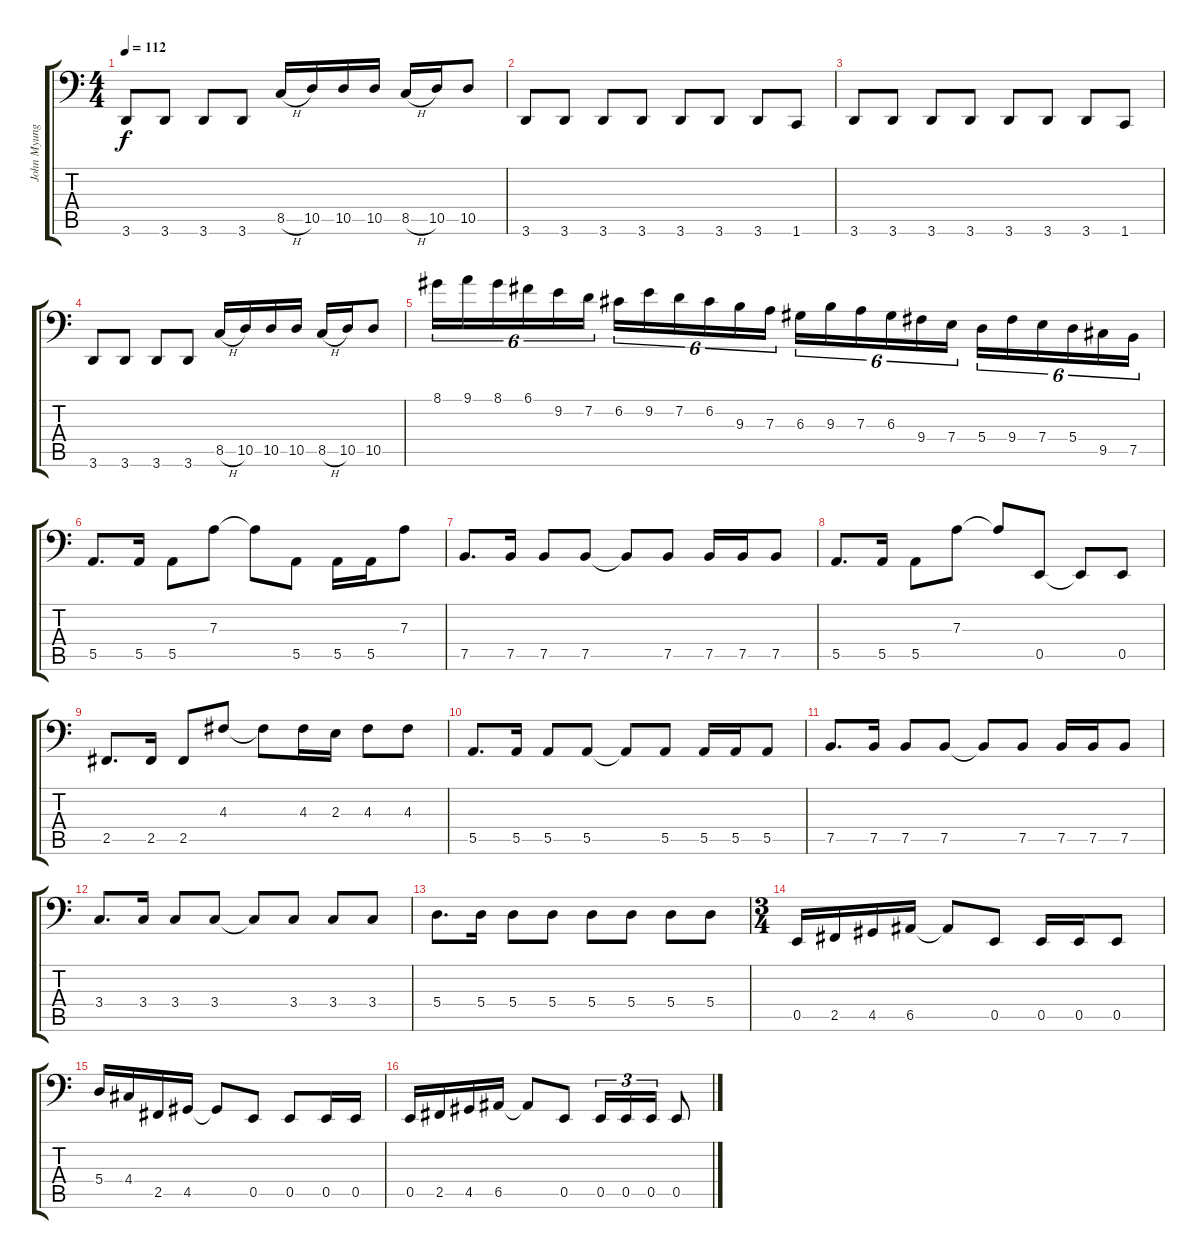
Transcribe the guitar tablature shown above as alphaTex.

\track ("John Myung" "John Myung") {instrument electricbassfinger}
\staff {score tabs}
\tuning (C3 G2 D2 A1 E1 B0) {hide}
\ts (4 4)
\tempo 112
\clef f4
\ks c
3.6.8{dy f} 3.6.8 3.6.8 3.6.8 8.5{h}.16 10.5.16 10.5.16 10.5.16 8.5{h}.16 10.5.16 10.5.8 |
3.6.8 3.6.8 3.6.8 3.6.8 3.6.8 3.6.8 3.6.8 1.6.8 |
3.6.8 3.6.8 3.6.8 3.6.8 3.6.8 3.6.8 3.6.8 1.6.8 |
3.6.8 3.6.8 3.6.8 3.6.8 8.5{h}.16 10.5.16 10.5.16 10.5.16 8.5{h}.16 10.5.16 10.5.8 |
8.1.16{tu (6 4)} 9.1.16{tu (6 4)} 8.1.16{tu (6 4)} 6.1.16{tu (6 4)} 9.2.16{tu (6 4)} 7.2.16{tu (6 4)} 6.2.16{tu (6 4)} 9.2.16{tu (6 4)} 7.2.16{tu (6 4)} 6.2.16{tu (6 4)} 9.3.16{tu (6 4)} 7.3.16{tu (6 4)} 6.3.16{tu (6 4)} 9.3.16{tu (6 4)} 7.3.16{tu (6 4)} 6.3.16{tu (6 4)} 9.4.16{tu (6 4)} 7.4.16{tu (6 4)} 5.4.16{tu (6 4)} 9.4.16{tu (6 4)} 7.4.16{tu (6 4)} 5.4.16{tu (6 4)} 9.5.16{tu (6 4)} 7.5.16{tu (6 4)} |
5.5.8{d} 5.5.16 5.5.8 7.3.8 7.3{t}.8 5.5.8 5.5.16 5.5.16 7.3.8 |
7.5.8{d} 7.5.16 7.5.8 7.5.8 7.5{t}.8 7.5.8 7.5.16 7.5.16 7.5.8 |
5.5.8{d} 5.5.16 5.5.8 7.3.8 7.3{t}.8 0.5.8 0.5{t}.8 0.5.8 |
2.5.8{d} 2.5.16 2.5.8 4.3.8 4.3{t}.8 4.3.16 2.3.16 4.3.8 4.3.8 |
5.5.8{d} 5.5.16 5.5.8 5.5.8 5.5{t}.8 5.5.8 5.5.16 5.5.16 5.5.8 |
7.5.8{d} 7.5.16 7.5.8 7.5.8 7.5{t}.8 7.5.8 7.5.16 7.5.16 7.5.8 |
3.4.8{d} 3.4.16 3.4.8 3.4.8 3.4{t}.8 3.4.8 3.4.8 3.4.8 |
5.4.8{d} 5.4.16 5.4.8 5.4.8 5.4.8 5.4.8 5.4.8 5.4.8 |
\ts (3 4)
0.5.16 2.5.16 4.5.16 6.5.16 6.5{t}.8 0.5.8 0.5.16 0.5.16 0.5.8 |
5.4.16 4.4.16 2.5.16 4.5.16 4.5{t}.8 0.5.8 0.5.8 0.5.16 0.5.16 |
0.5.16 2.5.16 4.5.16 6.5.16 6.5{t}.8 0.5.8 0.5.16{tu (3 2)} 0.5.16{tu (3 2)} 0.5.16{tu (3 2)} 0.5.8
